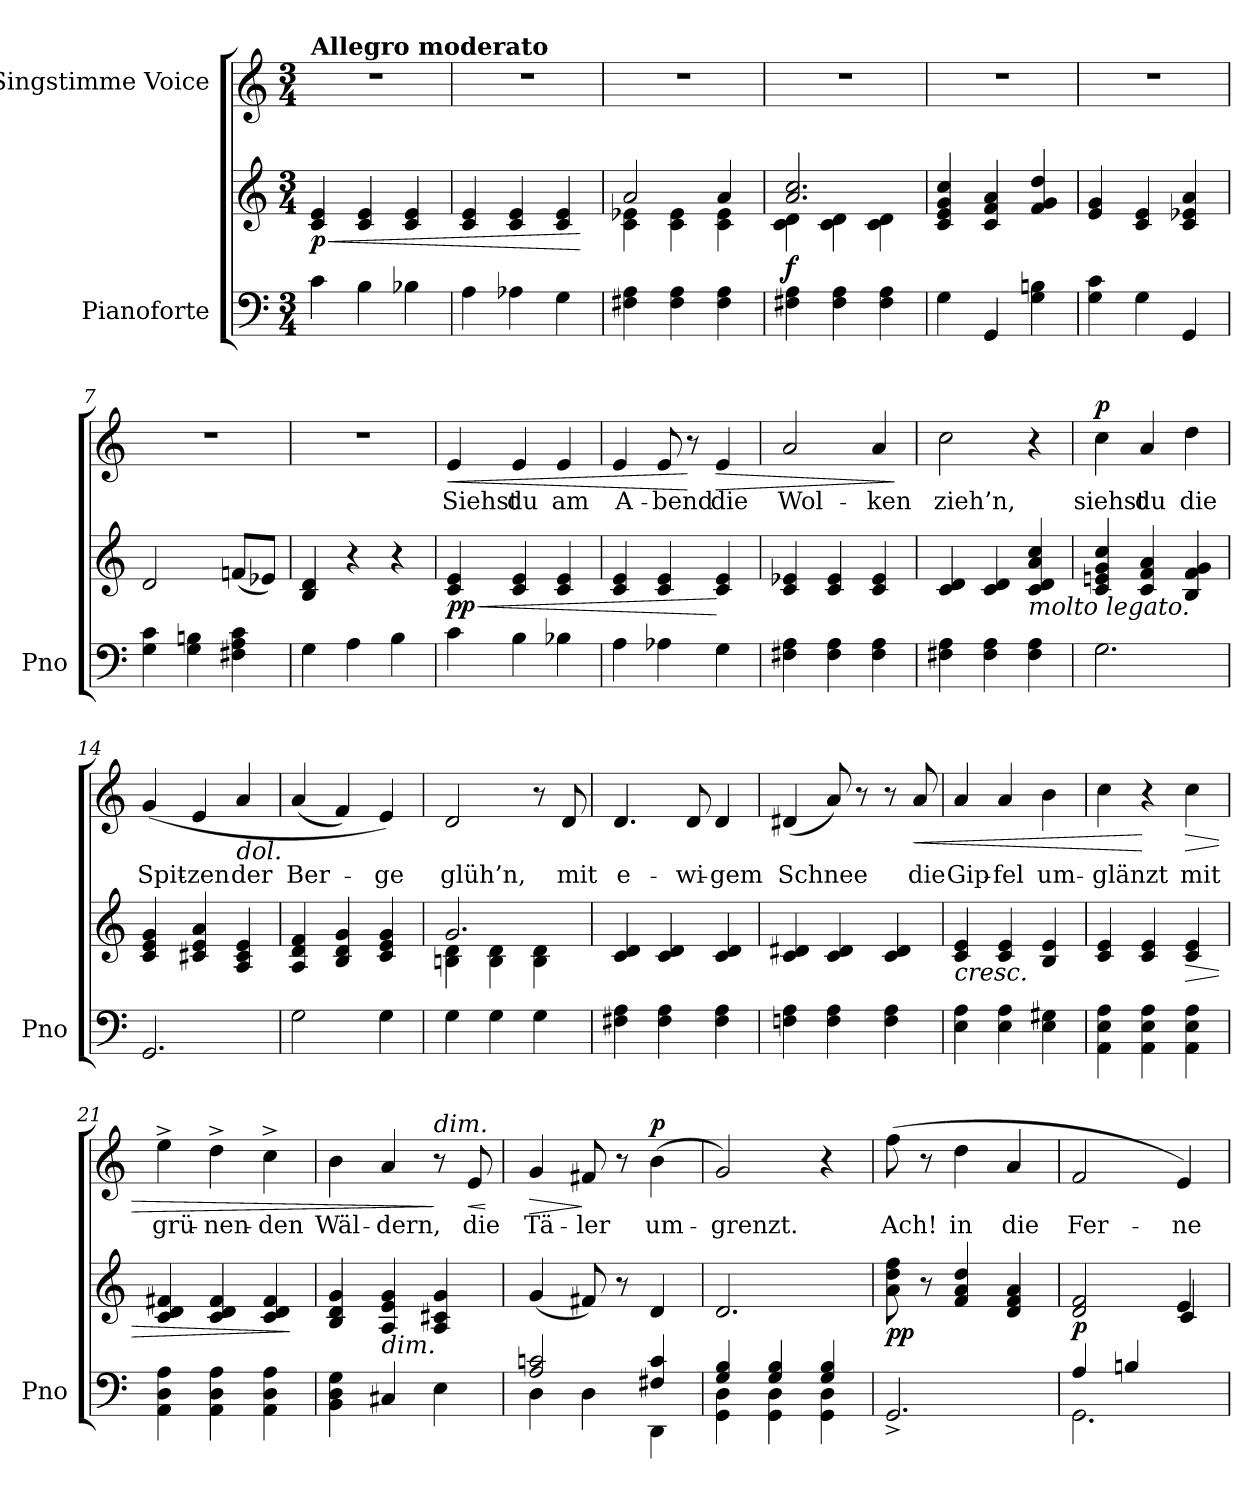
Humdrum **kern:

**kern	**kern	**dynam	**kern	**text	**dynam
*part2	*part2	*part2	*part1	*part1	*part1
*staff3	*staff2	*staff2/3	*staff1	*staff1	*staff1
*I"Pianoforte	*	*	*I"Singstimme Voice	*	*
*I'Pno	*	*	*	*	*
*clefF4	*clefG2	*	*clefG2	*	*
*k[]	*k[]	*	*k[]	*	*
*M3/4	*M3/4	*	*M3/4	*	*
=1	=1	=1	=1	=1	=1
!	!	!	!LO:TX:a:B:t=Allegro moderato	!	!
!	!	!LO:HP:b	!	!	!
!	!	!LO:DY:n=1:b	!	!	!
4c\	4c/ 4e/	< p	2.r	.	.
4B\	4c/ 4e/	.	.	.	.
4B-X\	4c/ 4e/	.	.	.	.
=2	=2	=2	=2	=2	=2
4A\	4c/ 4e/	.	2.r	.	.
4A-X\	4c/ 4e/	.	.	.	.
4G\	4c/ 4e/	.	.	.	.
.	.	[	.	.	.
=3	=3	=3	=3	=3	=3
*	*^	*	*	*	*
4F#X\ 4A\	2a/	4c\ 4e-X\	.	2.r	.	.
4F#\ 4A\	.	4c\ 4e-\	.	.	.	.
4F#\ 4A\	4a/	4c\ 4e-\	.	.	.	.
=4	=4	=4	=4	=4	=4	=4
!	!	!	!LO:DY:b	!	!	!
4F#X\ 4A\	2.a/ 2.cc/	4c\ 4d\	f	2.r	.	.
4F#\ 4A\	.	4c\ 4d\	.	.	.	.
4F#\ 4A\	.	4c\ 4d\	.	.	.	.
*	*v	*v	*	*	*	*
=5	=5	=5	=5	=5	=5
4G\	4c/ 4e/ 4g/ 4cc/	.	2.r	.	.
4GG/	4c/ 4f/ 4a/	.	.	.	.
4G\ 4Bn\	4f/ 4g/ 4dd/	.	.	.	.
=6	=6	=6	=6	=6	=6
4G\ 4c\	4e/ 4g/	.	2.r	.	.
4G\	4c/ 4e/	.	.	.	.
4GG/	4c/ 4e-X/ 4a/	.	.	.	.
=7	=7	=7	=7	=7	=7
4G\ 4c\	2d/	.	2.r	.	.
4G\ 4Bn\	.	.	.	.	.
4F#X\ 4A\ 4c\	(8fn/L	.	.	.	.
.	8e-X/J)	.	.	.	.
!!LO:LB:g=z
=8	=8	=8	=8	=8	=8
4G\	4B/ 4d/	.	2.r	.	.
4A\	4r	.	.	.	.
4B\	4r	.	.	.	.
=9	=9	=9	=9	=9	=9
!	!	!LO:HP:b	!	!LO:LY:b	!LO:HP:b
!	!	!LO:DY:n=1:b	!	!	!
4c\	4c/ 4e/	< pp	4e/	Siehst	<
!	!	!	!	!LO:LY:b	!
4B\	4c/ 4e/	.	4e/	du	.
!	!	!	!	!LO:LY:b	!
4B-X\	4c/ 4e/	.	4e/	am	.
=10	=10	=10	=10	=10	=10
!	!	!	!	!LO:LY:b	!
4A\	4c/ 4e/	.	4e/	A-	.
!	!	!	!	!LO:LY:b	!
4A-X\	4c/ 4e/	.	8e/	-bend	.
.	.	.	8r	.	[
!	!	!	!	!LO:LY:b	!LO:HP:b
4G\	4c/ 4e/	[	4e/	die	>
=11	=11	=11	=11	=11	=11
!	!	!	!	!LO:LY:b	!
4F#X\ 4A\	4c/ 4e-X/	.	2a/	Wol-	.
4F#\ 4A\	4c/ 4e-/	.	.	.	.
!	!	!	!	!LO:LY:b	!
4F#\ 4A\	4c/ 4e-/	.	4a/	-ken	.
.	.	.	.	.	]
=12	=12	=12	=12	=12	=12
!	!	!	!	!LO:LY:b	!
4F#X\ 4A\	4c/ 4d/	.	2cc\	zieh’n,	.
4F#\ 4A\	4c/ 4d/	.	.	.	.
!	!LO:TX:b:i:t=molto  legato.	!	!	!	!
4F#\ 4A\	4c/ 4d/ 4a/ 4cc/	.	4r	.	.
=13	=13	=13	=13	=13	=13
!	!	!	!	!LO:LY:b	!LO:DY:a
2.G\	4c/ 4en/ 4g/ 4cc/	.	4cc\	siehst	p
!	!	!	!	!LO:LY:b	!
.	4c/ 4f/ 4a/	.	4a/	du	.
!	!	!	!	!LO:LY:b	!
.	4B/ 4f/ 4g/	.	4dd\	die	.
!!LO:LB:g=z
=14	=14	=14	=14	=14	=14
!	!	!	!	!LO:LY:b	!
2.GG/	4c/ 4e/ 4g/	.	(4g/	Spit-	.
!	!	!	!	!LO:LY:b	!
.	4c#X/ 4e/ 4a/	.	4e/	-zen	.
!	!	!	!LO:TX:b:i:t=dol.	!	!
!	!	!	!	!LO:LY:b	!
.	4A/ 4c#/ 4e/	.	4a/	der	.
=15	=15	=15	=15	=15	=15
!	!	!	!	!LO:LY:b	!
2G\	4A/ 4d/ 4f/	.	(4a/	Ber-	.
.	4B/ 4d/ 4g/	.	4f/)	.	.
!	!	!	!	!LO:LY:b	!
4G\	4c/ 4e/ 4g/	.	4e/)	-ge	.
=16	=16	=16	=16	=16	=16
*	*^	*	*	*	*
!	!	!	!	!	!LO:LY:b	!
4G\	2.g/	4Bn\ 4d\	.	2d/	glüh’n,	.
4G\	.	4B\ 4d\	.	.	.	.
4G\	.	4B\ 4d\	.	8r	.	.
!	!	!	!	!	!LO:LY:b	!
.	.	.	.	8d/	mit	.
*	*v	*v	*	*	*	*
=17	=17	=17	=17	=17	=17
!	!	!	!	!LO:LY:b	!
4F#X\ 4A\	4c/ 4d/	.	4.d/	e-	.
4F#\ 4A\	4c/ 4d/	.	.	.	.
!	!	!	!	!LO:LY:b	!
.	.	.	8d/	-wi-	.
!	!	!	!	!LO:LY:b	!
4F#\ 4A\	4c/ 4d/	.	4d/	-gem	.
=18	=18	=18	=18	=18	=18
!	!	!	!	!LO:LY:b	!
4Fn\ 4A\	4c/ 4d#X/	.	(4d#X/	Schnee	.
4F\ 4A\	4c/ 4d#/	.	8a/)	.	.
.	.	.	8r	.	.
4F\ 4A\	4c/ 4d#/	.	8r	.	.
!	!	!	!	!LO:LY:b	!LO:HP:b
.	.	.	8a/	die	<
=19	=19	=19	=19	=19	=19
!	!LO:TX:b:i:t=cresc.	!	!	!	!
!	!	!	!	!LO:LY:b	!
4E\ 4A\	4c/ 4e/	.	4a/	Gip-	.
!	!	!	!	!LO:LY:b	!
4E\ 4A\	4c/ 4e/	.	4a/	-fel	.
!	!	!	!	!LO:LY:b	!
4E\ 4G#X\	4B/ 4e/	.	4b\	um-	.
!!LO:LB:g=z
=20	=20	=20	=20	=20	=20
!	!	!	!	!LO:LY:b	!
4AA\ 4E\ 4A\	4c/ 4e/	.	4cc\	-glänzt	.
4AA\ 4E\ 4A\	4c/ 4e/	.	4r	.	[
!	!	!LO:HP:b	!	!LO:LY:b	!LO:HP:b
4AA\ 4E\ 4A\	4c/ 4e/	>	4cc\	mit	>
=21	=21	=21	=21	=21	=21
!	!	!	!	!LO:LY:b	!
4AA\ 4D\ 4A\	4c/ 4d/ 4f#X/	.	4ee^\	grü-	.
!	!	!	!	!LO:LY:b	!
4AA\ 4D\ 4A\	4c/ 4d/ 4f#/	.	4dd^\	-nen-	.
!	!	!	!	!LO:LY:b	!
4AA\ 4D\ 4A\	4c/ 4d/ 4f#/	.	4cc^\	-den	.
.	.	]	.	.	.
=22	=22	=22	=22	=22	=22
!	!	!	!	!LO:LY:b	!
4BB\ 4D\ 4G\	4B/ 4d/ 4g/	.	4b\	Wäl-	.
!	!LO:TX:b:i:t=dim.	!	!	!	!
!	!	!	!	!LO:LY:b	!
4C#X/	4A/ 4e/ 4g/	.	4a/	-dern,	.
!	!	!	!LO:TX:a:i:t=dim.	!	!
4E\	4A/ 4c#X/ 4g/	.	8r	.	]
!	!	!	!	!LO:LY:b	!LO:HP:b
.	.	.	8e/	die	<
.	.	.	.	.	[
=23	=23	=23	=23	=23	=23
*^	*	*	*	*	*
!	!	!	!	!	!LO:LY:b	!LO:HP:b
2A/ 2cn/	4D\	(4g/	.	4g/	Tä-	>
!	!	!	!	!	!LO:LY:b	!
.	4D\	8f#X/)	.	8f#X/	-ler	]
.	.	8r	.	8r	.	.
!	!	!	!	!	!LO:LY:b	!LO:DY:a
4F#X/ 4c/	4DD\	4d/	.	(4b\	um-	p
=24	=24	=24	=24	=24	=24	=24
!	!	!	!	!	!LO:LY:b	!
4G/ 4B/	4GG\ 4D\	2.d/	.	2g/)	-grenzt.	.
4G/ 4B/	4GG\ 4D\	.	.	.	.	.
4G/ 4B/	4GG\ 4D\	.	.	4r	.	.
=25	=25	=25	=25	=25	=25	=25
!	!	!	!LO:DY:b	!	!LO:LY:b	!
*v	*v	*	*	*	*	*
2.GG^/	8a\ 8dd\ 8ff\	pp	(8ff\	Ach!	.
.	8r	.	8r	.	.
!	!	!	!	!LO:LY:b	!
.	4f/ 4a/ 4dd/	.	4dd\	in	.
!	!	!	!	!LO:LY:b	!
.	4d/ 4f/ 4a/	.	4a/	die	.
=26	=26	=26	=26	=26	=26
*^	*^	*	*	*	*
!	!	!	!	!LO:DY:a=2	!	!LO:LY:b	!
4A/	2.GG\	2d/ 2f/	2ryy	p	2f/	Fer-	.
4Bn/	.	.	.	.	.	.	.
!	!	!	!	!	!	!LO:LY:b	!
4ryy	.	4e/	4c/	.	4e/)	-ne	.
*v	*v	*	*	*	*	*	*
*	*v	*v	*	*	*	*
=	=	=	=	=	=
*-	*-	*-	*-	*-	*-
